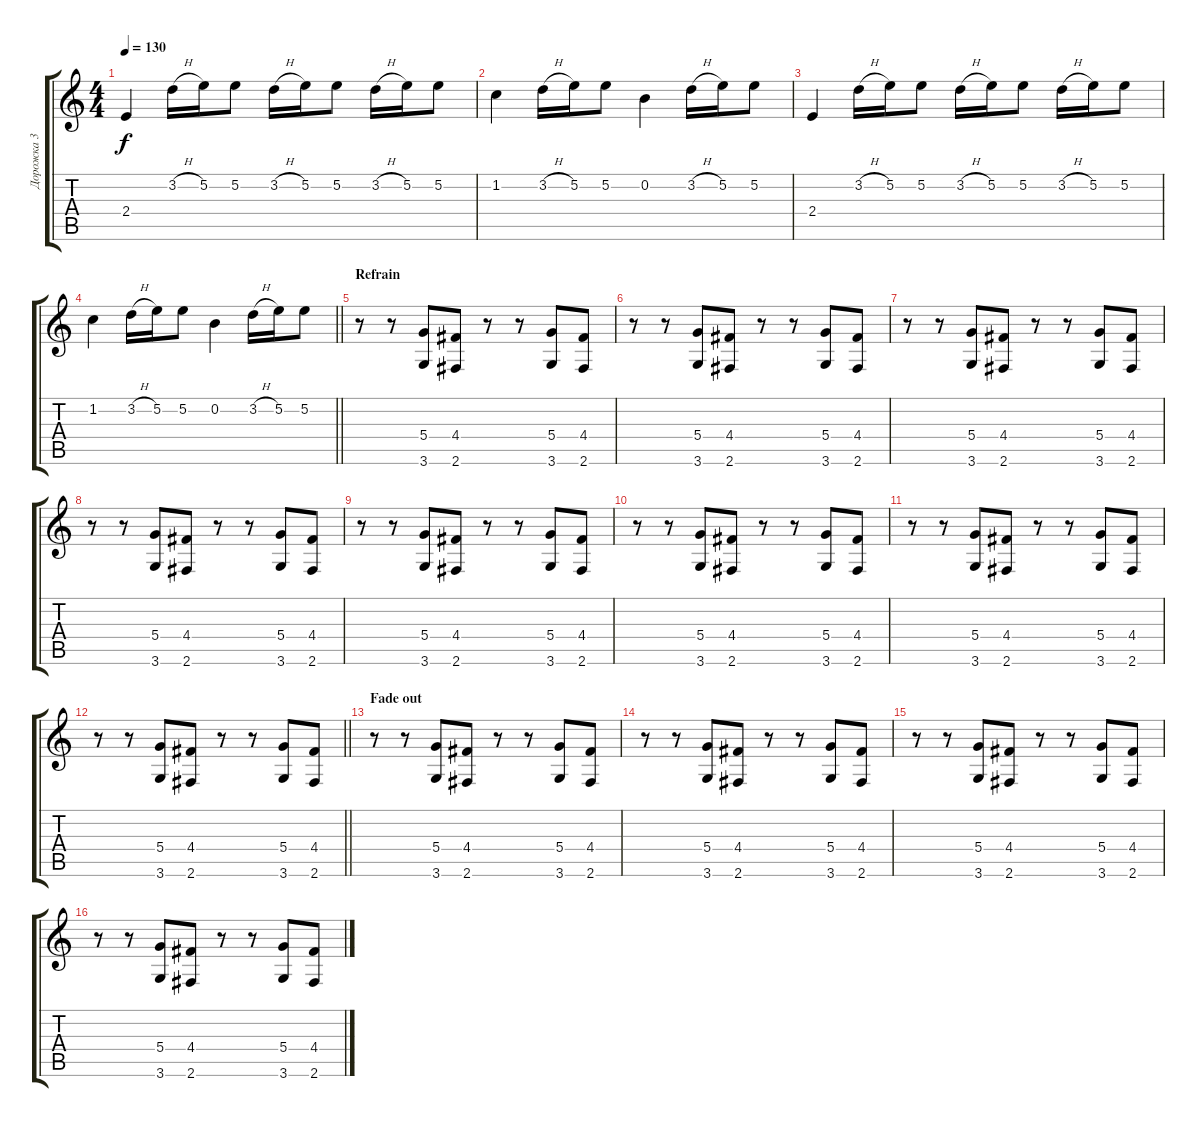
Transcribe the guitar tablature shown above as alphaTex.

\track ("Дорожка 3" "Дорожка 3") {instrument distortionguitar}
\staff {score tabs}
\tuning (E4 B3 G3 D3 A2 E2) {hide}
\ts (4 4)
\tempo 130
\clef g2
\ks c
2.4.4{dy f} 3.2{h}.16 5.2.16 5.2.8 3.2{h}.16 5.2.16 5.2.8 3.2{h}.16 5.2.16 5.2.8 |
1.2.4 3.2{h}.16 5.2.16 5.2.8 0.2.4 3.2{h}.16 5.2.16 5.2.8 |
2.4.4 3.2{h}.16 5.2.16 5.2.8 3.2{h}.16 5.2.16 5.2.8 3.2{h}.16 5.2.16 5.2.8 |
\barLineRight lightlight
1.2.4 3.2{h}.16 5.2.16 5.2.8 0.2.4 3.2{h}.16 5.2.16 5.2.8 |
\section ("" "Refrain")
r.8 r.8 (5.4 3.6).8 (4.4 2.6).8 r.8 r.8 (5.4 3.6).8 (4.4 2.6).8 |
r.8 r.8 (5.4 3.6).8 (4.4 2.6).8 r.8 r.8 (5.4 3.6).8 (4.4 2.6).8 |
r.8 r.8 (5.4 3.6).8 (4.4 2.6).8 r.8 r.8 (5.4 3.6).8 (4.4 2.6).8 |
r.8 r.8 (5.4 3.6).8 (4.4 2.6).8 r.8 r.8 (5.4 3.6).8 (4.4 2.6).8 |
r.8 r.8 (5.4 3.6).8 (4.4 2.6).8 r.8 r.8 (5.4 3.6).8 (4.4 2.6).8 |
r.8 r.8 (5.4 3.6).8 (4.4 2.6).8 r.8 r.8 (5.4 3.6).8 (4.4 2.6).8 |
r.8 r.8 (5.4 3.6).8 (4.4 2.6).8 r.8 r.8 (5.4 3.6).8 (4.4 2.6).8 |
\barLineRight lightlight
r.8 r.8 (5.4 3.6).8 (4.4 2.6).8 r.8 r.8 (5.4 3.6).8 (4.4 2.6).8 |
\section ("" "Fade out")
r.8 r.8 (5.4 3.6).8 (4.4 2.6).8 r.8 r.8 (5.4 3.6).8 (4.4 2.6).8 |
r.8 r.8 (5.4 3.6).8 (4.4 2.6).8 r.8 r.8 (5.4 3.6).8 (4.4 2.6).8 |
r.8 r.8 (5.4 3.6).8 (4.4 2.6).8 r.8 r.8 (5.4 3.6).8 (4.4 2.6).8 |
r.8 r.8 (5.4 3.6).8 (4.4 2.6).8 r.8 r.8 (5.4 3.6).8 (4.4 2.6).8
